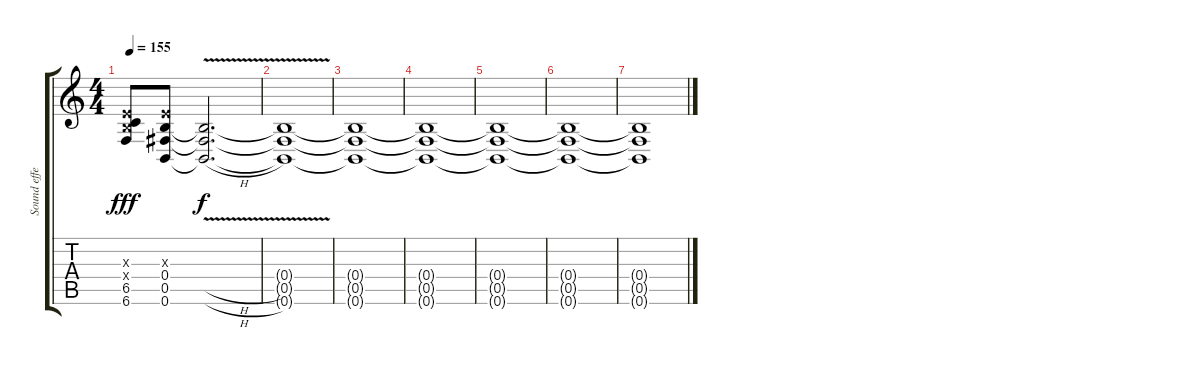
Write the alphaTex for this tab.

\track ("Sound effect" "Sound effe") {instrument distortionguitar}
\staff {score tabs}
\tuning (Db4 Ab3 E3 B2 Gb2 B1) {hide}
\ts (4 4)
\tempo 155
\clef g2
\ks c
(0.3{x} 0.4{x} 6.5 6.6).8{dy fff} (0.3{x} 0.4 0.5 0.6).8 (0.4{v t} 0.5{v h t} 0.6{h t}).2{d dy f} |
(0.4{t} 0.5{t} 0.6{t}).1 |
(0.4{t} 0.5{t} 0.6{t}).1 |
(0.4{t} 0.5{t} 0.6{t}).1 |
(0.4{t} 0.5{t} 0.6{t}).1 |
(0.4{t} 0.5{t} 0.6{t}).1 |
(0.4{t} 0.5{t} 0.6{t}).1
